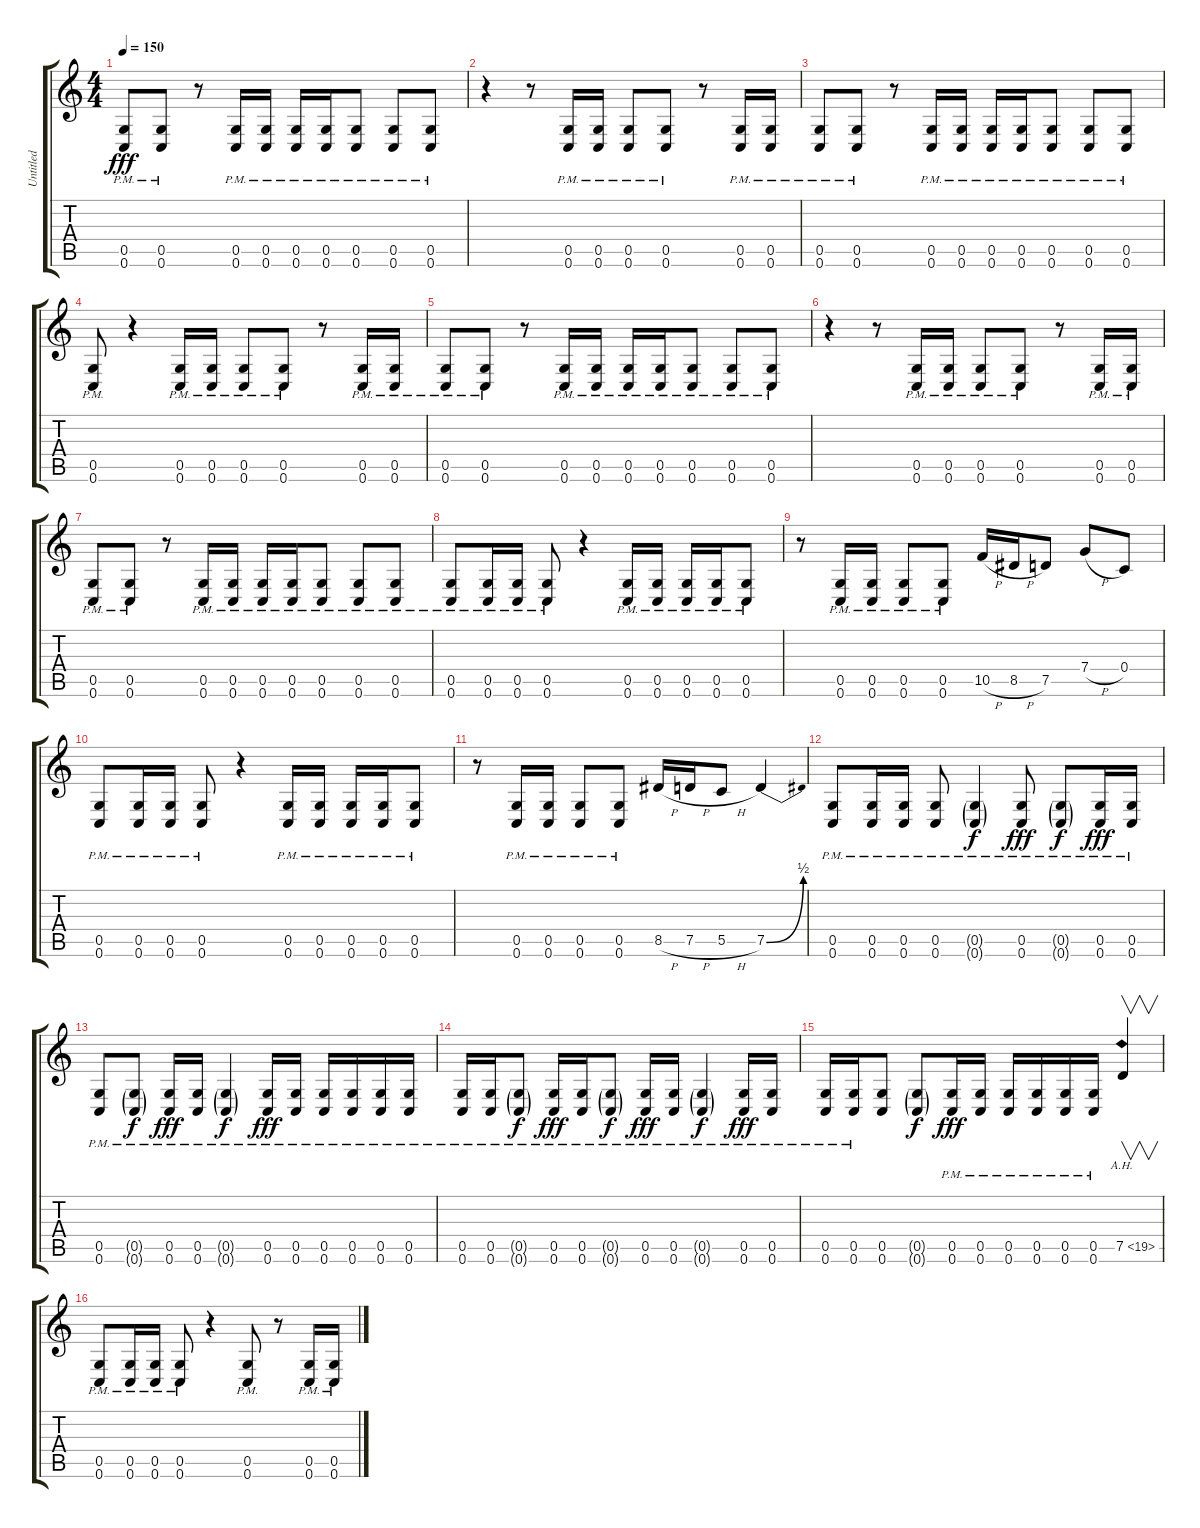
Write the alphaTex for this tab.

\track ("Untitled" "Untitled") {instrument distortionguitar}
\staff {score tabs}
\tuning (D4 A3 F3 C3 G2 C2) {hide}
\ts (4 4)
\tempo 150
\clef g2
\ks c
(0.5{pm} 0.6{pm}).8{dy fff} (0.5{pm} 0.6{pm}).8 r.8 (0.5{pm} 0.6{pm}).16 (0.5{pm} 0.6{pm}).16 (0.5{pm} 0.6{pm}).16 (0.5{pm} 0.6{pm}).16 (0.5{pm} 0.6{pm}).8 (0.5{pm} 0.6{pm}).8 (0.5{pm} 0.6{pm}).8 |
r.4 r.8 (0.5{pm} 0.6{pm}).16 (0.5{pm} 0.6{pm}).16 (0.5{pm} 0.6{pm}).8 (0.5{pm} 0.6{pm}).8 r.8 (0.5{pm} 0.6{pm}).16 (0.5{pm} 0.6{pm}).16 |
(0.5{pm} 0.6{pm}).8 (0.5{pm} 0.6{pm}).8 r.8 (0.5{pm} 0.6{pm}).16 (0.5{pm} 0.6{pm}).16 (0.5{pm} 0.6{pm}).16 (0.5{pm} 0.6{pm}).16 (0.5{pm} 0.6{pm}).8 (0.5{pm} 0.6{pm}).8 (0.5{pm} 0.6{pm}).8 |
(0.5{pm} 0.6{pm}).8 r.4 (0.5{pm} 0.6{pm}).16 (0.5{pm} 0.6{pm}).16 (0.5{pm} 0.6{pm}).8 (0.5{pm} 0.6{pm}).8 r.8 (0.5{pm} 0.6{pm}).16 (0.5{pm} 0.6{pm}).16 |
(0.5{pm} 0.6{pm}).8 (0.5{pm} 0.6{pm}).8 r.8 (0.5{pm} 0.6{pm}).16 (0.5{pm} 0.6{pm}).16 (0.5{pm} 0.6{pm}).16 (0.5{pm} 0.6{pm}).16 (0.5{pm} 0.6{pm}).8 (0.5{pm} 0.6{pm}).8 (0.5{pm} 0.6{pm}).8 |
r.4 r.8 (0.5{pm} 0.6{pm}).16 (0.5{pm} 0.6{pm}).16 (0.5{pm} 0.6{pm}).8 (0.5{pm} 0.6{pm}).8 r.8 (0.5{pm} 0.6{pm}).16 (0.5{pm} 0.6{pm}).16 |
(0.5{pm} 0.6{pm}).8 (0.5{pm} 0.6{pm}).8 r.8 (0.5{pm} 0.6{pm}).16 (0.5{pm} 0.6{pm}).16 (0.5{pm} 0.6{pm}).16 (0.5{pm} 0.6{pm}).16 (0.5{pm} 0.6{pm}).8 (0.5{pm} 0.6{pm}).8 (0.5{pm} 0.6{pm}).8 |
(0.5{pm} 0.6{pm}).8 (0.5{pm} 0.6{pm}).16 (0.5{pm} 0.6{pm}).16 (0.5{pm} 0.6{pm}).8 r.4 (0.5{pm} 0.6{pm}).16 (0.5{pm} 0.6{pm}).16 (0.5{pm} 0.6{pm}).16 (0.5{pm} 0.6{pm}).16 (0.5{pm} 0.6{pm}).8 |
r.8 (0.5{pm} 0.6{pm}).16 (0.5{pm} 0.6{pm}).16 (0.5{pm} 0.6{pm}).8 (0.5{pm} 0.6{pm}).8 10.5{h}.16 8.5{h}.16 7.5.8 7.4{h}.8 0.4.8 |
(0.5{pm} 0.6{pm}).8 (0.5{pm} 0.6{pm}).16 (0.5{pm} 0.6{pm}).16 (0.5{pm} 0.6{pm}).8 r.4 (0.5{pm} 0.6{pm}).16 (0.5{pm} 0.6{pm}).16 (0.5{pm} 0.6{pm}).16 (0.5{pm} 0.6{pm}).16 (0.5{pm} 0.6{pm}).8 |
r.8 (0.5{pm} 0.6{pm}).16 (0.5{pm} 0.6{pm}).16 (0.5{pm} 0.6{pm}).8 (0.5{pm} 0.6{pm}).8 8.5{h}.16 7.5{h}.16 5.5{h}.8 7.5{be (bend 0 0 60 2)}.4 |
(0.5{pm} 0.6{pm}).8 (0.5{pm} 0.6{pm}).16 (0.5{pm} 0.6{pm}).16 (0.5{pm} 0.6{pm}).8 (0.5{g pm} 0.6{g pm}).4{dy f} (0.5{pm} 0.6{pm}).8{dy fff} (0.5{g pm} 0.6{g pm}).8{dy f} (0.5{pm} 0.6{pm}).16{dy fff} (0.5{pm} 0.6{pm}).16 |
(0.5{pm} 0.6{pm}).8 (0.5{g pm} 0.6{g pm}).8{dy f} (0.5{pm} 0.6{pm}).16{dy fff} (0.5{pm} 0.6{pm}).16 (0.5{g pm} 0.6{g pm}).4{dy f} (0.5{pm} 0.6{pm}).16{dy fff} (0.5{pm} 0.6{pm}).16 (0.5{pm} 0.6{pm}).16 (0.5{pm} 0.6{pm}).16 (0.5{pm} 0.6{pm}).16 (0.5{pm} 0.6{pm}).16 |
(0.5{pm} 0.6{pm}).16 (0.5{pm} 0.6{pm}).16 (0.5{g pm} 0.6{g pm}).8{dy f} (0.5{pm} 0.6{pm}).16{dy fff} (0.5{pm} 0.6{pm}).16 (0.5{g pm} 0.6{g pm}).8{dy f} (0.5{pm} 0.6{pm}).16{dy fff} (0.5{pm} 0.6{pm}).16 (0.5{g pm} 0.6{g pm}).4{dy f} (0.5{pm} 0.6{pm}).16{dy fff} (0.5{pm} 0.6{pm}).16 |
(0.5{pm} 0.6{pm}).16 (0.5{pm} 0.6{pm}).16 (0.5 0.6).8 (0.5{g} 0.6{g}).8{dy f} (0.5{pm} 0.6{pm}).16{dy fff} (0.5{pm} 0.6{pm}).16 (0.5{pm} 0.6{pm}).16 (0.5{pm} 0.6{pm}).16 (0.5{pm} 0.6{pm}).16 (0.5{pm} 0.6{pm}).16 7.5{ah 12}.4{v} |
(0.5{pm} 0.6{pm}).8 (0.5{pm} 0.6{pm}).16 (0.5{pm} 0.6{pm}).16 (0.5{pm} 0.6{pm}).8 r.4 (0.5{pm} 0.6{pm}).8 r.8 (0.5{pm} 0.6{pm}).16 (0.5{pm} 0.6{pm}).16
